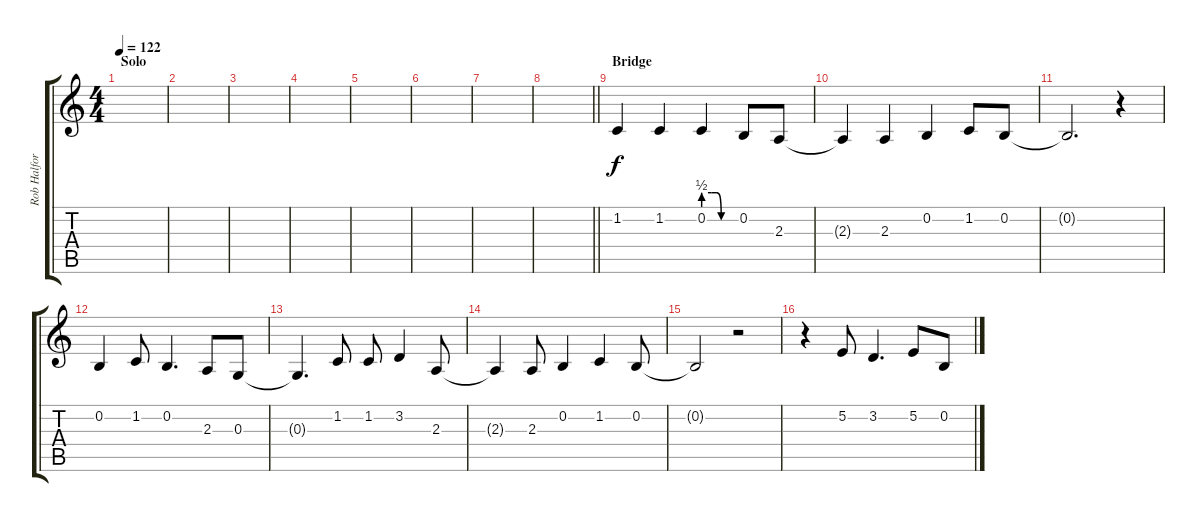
\track ("Rob Halford" "Rob Halfor") {instrument trumpet}
\staff {score tabs}
\tuning (E4 B3 G3 D3 A2 E2) {hide}
\ts (4 4)
\section ("" "Solo")
\tempo 122
\clef g2
\ks c
|
|
|
|
|
|
|
\barLineRight lightlight
|
\section ("" "Bridge")
1.2.4 1.2.4 0.2{be (custom 0 2 15 2 25 2 33 0 60 0)}.4 0.2.8 2.3.8 |
2.3{t}.4 2.3.4 0.2.4 1.2.8 0.2.8 |
0.2{t}.2{d} r.4 |
0.2.4 1.2.8 0.2.4{d} 2.3.8 0.3.8 |
0.3{t}.4{d} 1.2.8 1.2.8 3.2.4 2.3.8 |
2.3{t}.4 2.3.8 0.2.4 1.2.4 0.2.8 |
0.2{t}.2 r.2 |
r.4 5.2.8 3.2.4{d} 5.2.8 0.2.8
